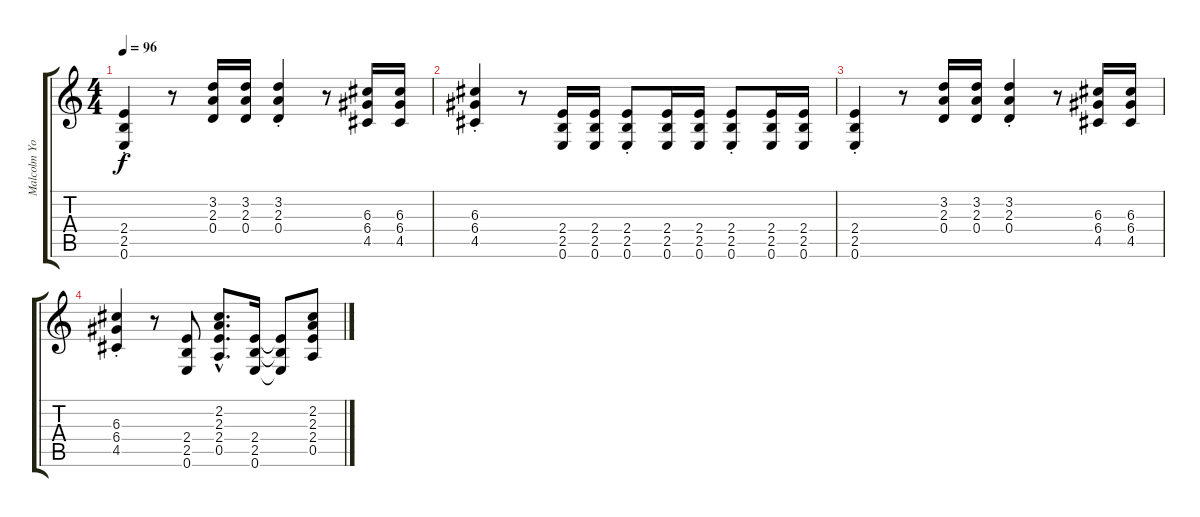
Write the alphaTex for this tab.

\track ("Malcolm Young" "Malcolm Yo") {instrument distortionguitar}
\staff {score tabs}
\tuning (E4 B3 G3 D3 A2 E2) {hide}
\ts (4 4)
\tempo 96
\clef g2
\ks c
(2.4{st} 2.5{st} 0.6{st}).4{dy f} r.8 (3.2 2.3 0.4).16 (3.2 2.3 0.4).16 (3.2{st} 2.3{st} 0.4{st}).4 r.8 (6.3 6.4 4.5).16 (6.3 6.4 4.5).16 |
(6.3{st} 6.4{st} 4.5{st}).4 r.8 (2.4 2.5 0.6).16 (2.4 2.5 0.6).16 (2.4{st} 2.5{st} 0.6{st}).8 (2.4 2.5 0.6).16 (2.4 2.5 0.6).16 (2.4{st} 2.5{st} 0.6{st}).8 (2.4 2.5 0.6).16 (2.4 2.5 0.6).16 |
(2.4{st} 2.5{st} 0.6{st}).4 r.8 (3.2 2.3 0.4).16 (3.2 2.3 0.4).16 (3.2{st} 2.3{st} 0.4{st}).4 r.8 (6.3 6.4 4.5).16 (6.3 6.4 4.5).16 |
(6.3{st} 6.4{st} 4.5{st}).4 r.8 (2.4 2.5 0.6).8 (2.2{hac} 2.3{hac} 2.4{hac} 0.5{hac}).8{d} (2.4 2.5 0.6).16{volume 0} (2.4{t} 2.5{t} 0.6{t}).8 (2.2 2.3 2.4 0.5).8
